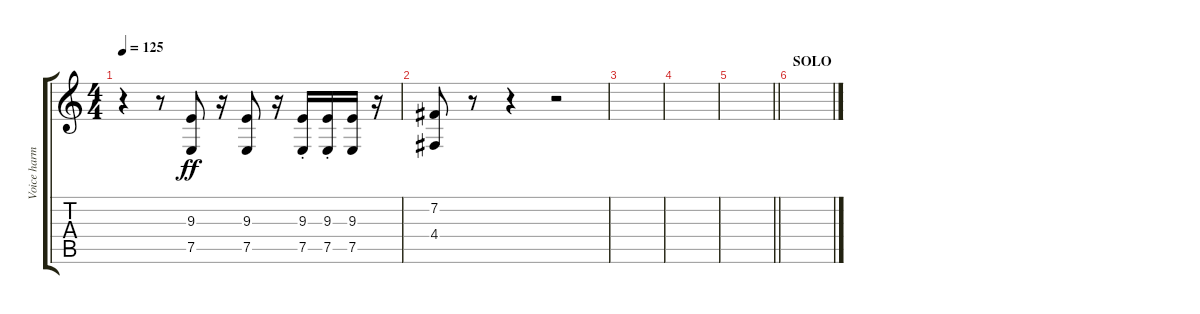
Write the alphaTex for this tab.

\track ("Voice harmonies" "Voice harm") {instrument choiraahs}
\staff {score tabs}
\tuning (E4 B3 G3 D3 A2 E2) {hide}
\ts (4 4)
\tempo 125
\clef g2
\ks c
r.4{dy ff instrument lead1square} r.8 (9.3 7.5).8 r.16 (9.3 7.5).8 r.16 (9.3{st} 7.5{st}).16 (9.3{st} 7.5{st}).16 (9.3 7.5).16 r.16 |
(7.2 4.4).8 r.8 r.4 r.2 |
|
|
\barLineRight lightlight
|
\section ("" "SOLO")
